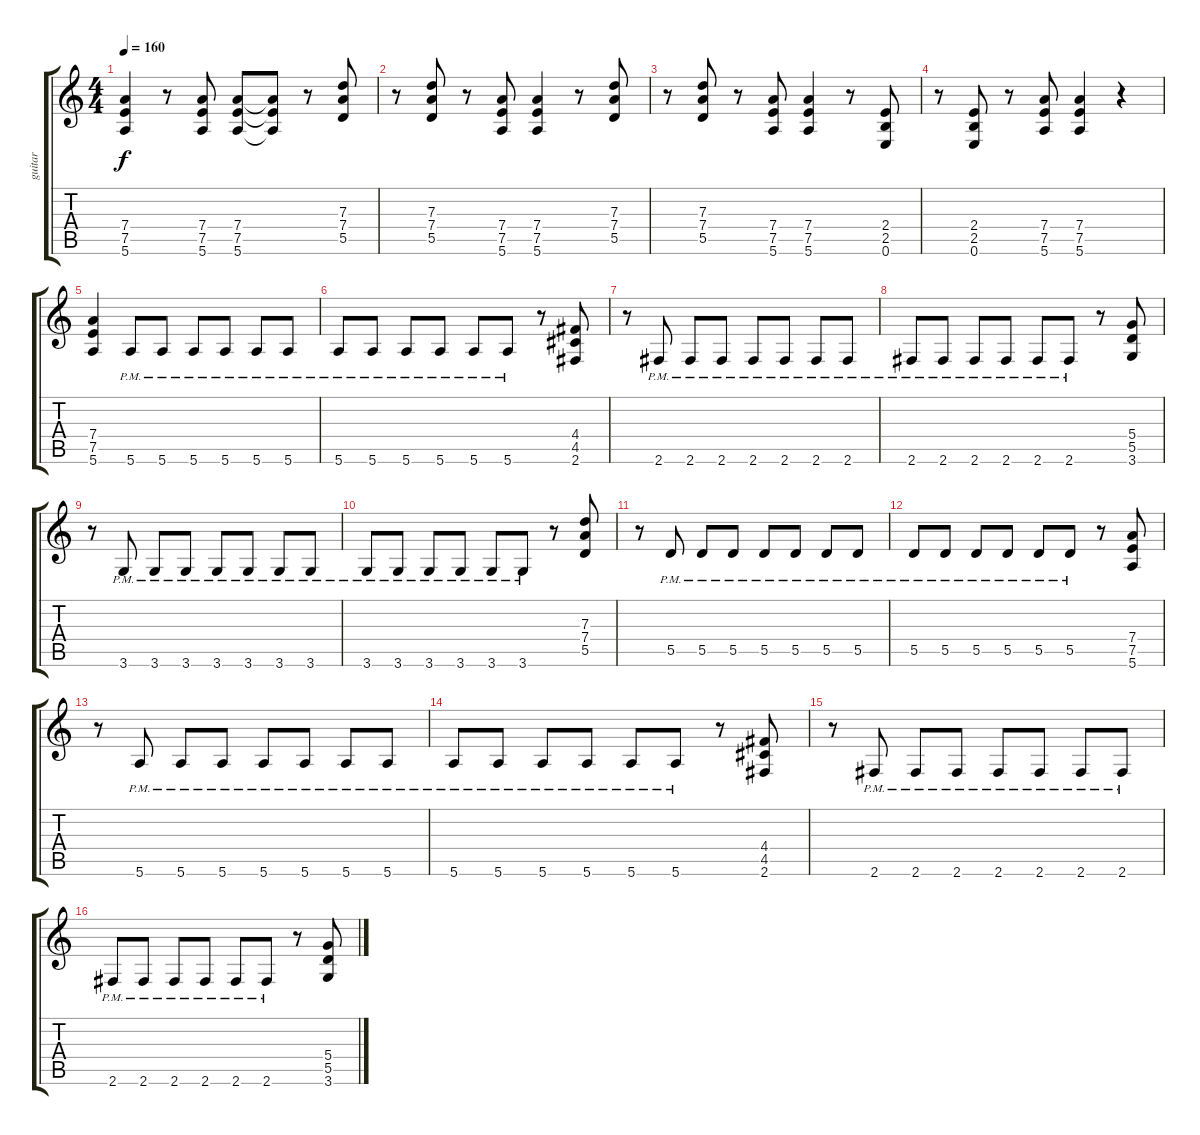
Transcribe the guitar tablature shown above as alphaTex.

\track ("guitar" "guitar") {instrument distortionguitar}
\staff {score tabs}
\tuning (E4 B3 G3 D3 A2 E2) {hide}
\ts (4 4)
\tempo 160
\clef g2
\ks c
(7.4 7.5 5.6).4{dy f} r.8 (7.4 7.5 5.6).8 (7.4 7.5 5.6).8 (7.4{t} 7.5{t} 5.6{t}).8 r.8 (7.3 7.4 5.5).8 |
r.8 (7.3 7.4 5.5).8 r.8 (7.4 7.5 5.6).8 (7.4 7.5 5.6).4 r.8 (7.3 7.4 5.5).8 |
r.8 (7.3 7.4 5.5).8 r.8 (7.4 7.5 5.6).8 (7.4 7.5 5.6).4 r.8 (2.4 2.5 0.6).8 |
r.8 (2.4 2.5 0.6).8 r.8 (7.4 7.5 5.6).8 (7.4 7.5 5.6).4 r.4 |
(7.4 7.5 5.6).4 5.6{pm}.8 5.6{pm}.8 5.6{pm}.8 5.6{pm}.8 5.6{pm}.8 5.6{pm}.8 |
5.6{pm}.8 5.6{pm}.8 5.6{pm}.8 5.6{pm}.8 5.6{pm}.8 5.6{pm}.8 r.8 (4.4 4.5 2.6).8 |
r.8 2.6{pm}.8 2.6{pm}.8 2.6{pm}.8 2.6{pm}.8 2.6{pm}.8 2.6{pm}.8 2.6{pm}.8 |
2.6{pm}.8 2.6{pm}.8 2.6{pm}.8 2.6{pm}.8 2.6{pm}.8 2.6{pm}.8 r.8 (5.4 5.5 3.6).8 |
r.8 3.6{pm}.8 3.6{pm}.8 3.6{pm}.8 3.6{pm}.8 3.6{pm}.8 3.6{pm}.8 3.6{pm}.8 |
3.6{pm}.8 3.6{pm}.8 3.6{pm}.8 3.6{pm}.8 3.6{pm}.8 3.6{pm}.8 r.8 (7.3 7.4 5.5).8 |
r.8 5.5{pm}.8 5.5{pm}.8 5.5{pm}.8 5.5{pm}.8 5.5{pm}.8 5.5{pm}.8 5.5{pm}.8 |
5.5{pm}.8 5.5{pm}.8 5.5{pm}.8 5.5{pm}.8 5.5{pm}.8 5.5{pm}.8 r.8 (7.4 7.5 5.6).8 |
r.8 5.6{pm}.8 5.6{pm}.8 5.6{pm}.8 5.6{pm}.8 5.6{pm}.8 5.6{pm}.8 5.6{pm}.8 |
5.6{pm}.8 5.6{pm}.8 5.6{pm}.8 5.6{pm}.8 5.6{pm}.8 5.6{pm}.8 r.8 (4.4 4.5 2.6).8 |
r.8 2.6{pm}.8 2.6{pm}.8 2.6{pm}.8 2.6{pm}.8 2.6{pm}.8 2.6{pm}.8 2.6{pm}.8 |
2.6{pm}.8 2.6{pm}.8 2.6{pm}.8 2.6{pm}.8 2.6{pm}.8 2.6{pm}.8 r.8 (5.4 5.5 3.6).8
